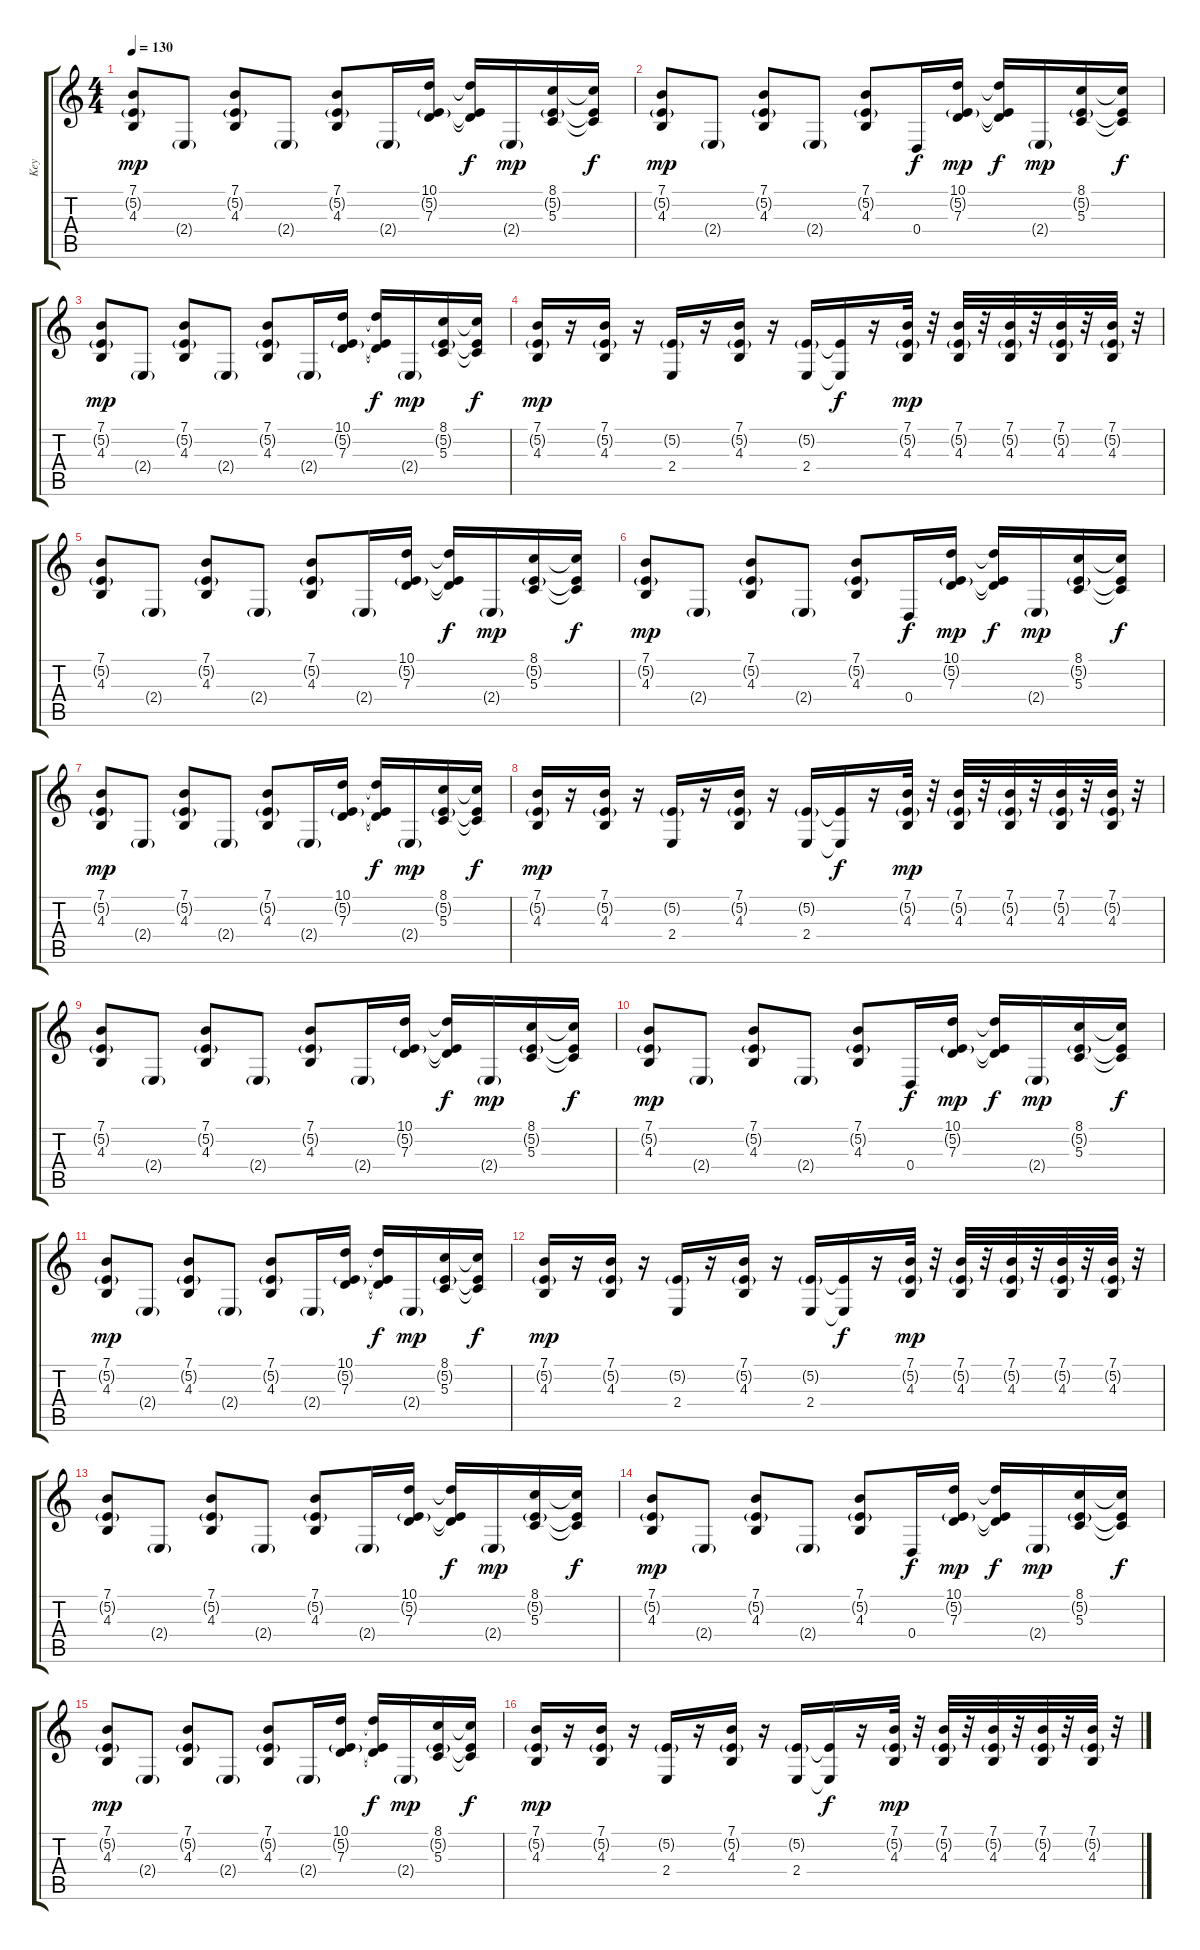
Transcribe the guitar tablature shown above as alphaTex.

\track ("Key" "Key") {instrument lead2sawtooth}
\staff {score tabs}
\tuning (E4 B3 G3 D3 A2 E2) {hide}
\ts (4 4)
\tempo 130
\clef g2
\ks c
(7.1 5.2{g} 4.3).8{dy mp} 2.4{g}.8 (7.1 5.2{g} 4.3).8 2.4{g}.8 (7.1 5.2{g} 4.3).8 2.4{g}.16 (10.1 5.2{g} 7.3).16 (10.1{t} 5.2{t} 7.3{t}).16{dy f} 2.4{g}.16{dy mp} (8.1 5.2{g} 5.3).16 (8.1{t} 5.2{t} 5.3{t}).16{dy f} |
(7.1 5.2{g} 4.3).8{dy mp} 2.4{g}.8 (7.1 5.2{g} 4.3).8 2.4{g}.8 (7.1 5.2{g} 4.3).8 0.4.16{dy f} (10.1 5.2{g} 7.3).16{dy mp} (10.1{t} 5.2{t} 7.3{t}).16{dy f} 2.4{g}.16{dy mp} (8.1 5.2{g} 5.3).16 (8.1{t} 5.2{t} 5.3{t}).16{dy f} |
(7.1 5.2{g} 4.3).8{dy mp} 2.4{g}.8 (7.1 5.2{g} 4.3).8 2.4{g}.8 (7.1 5.2{g} 4.3).8 2.4{g}.16 (10.1 5.2{g} 7.3).16 (10.1{t} 5.2{t} 7.3{t}).16{dy f} 2.4{g}.16{dy mp} (8.1 5.2{g} 5.3).16 (8.1{t} 5.2{t} 5.3{t}).16{dy f} |
(7.1 5.2{g} 4.3).16{dy mp} r.16 (7.1 5.2{g} 4.3).16 r.16 (5.2{g} 2.4).16 r.16 (7.1 5.2{g} 4.3).16 r.16 (5.2{g} 2.4).16 (5.2{t} 2.4{t}).16{dy f} r.16 (7.1 5.2{g} 4.3).32{dy mp} r.32 (7.1 5.2{g} 4.3).32 r.32 (7.1 5.2{g} 4.3).32 r.32 (7.1 5.2{g} 4.3).32 r.32 (7.1 5.2{g} 4.3).32 r.32 |
(7.1 5.2{g} 4.3).8 2.4{g}.8 (7.1 5.2{g} 4.3).8 2.4{g}.8 (7.1 5.2{g} 4.3).8 2.4{g}.16 (10.1 5.2{g} 7.3).16 (10.1{t} 5.2{t} 7.3{t}).16{dy f} 2.4{g}.16{dy mp} (8.1 5.2{g} 5.3).16 (8.1{t} 5.2{t} 5.3{t}).16{dy f} |
(7.1 5.2{g} 4.3).8{dy mp} 2.4{g}.8 (7.1 5.2{g} 4.3).8 2.4{g}.8 (7.1 5.2{g} 4.3).8 0.4.16{dy f} (10.1 5.2{g} 7.3).16{dy mp} (10.1{t} 5.2{t} 7.3{t}).16{dy f} 2.4{g}.16{dy mp} (8.1 5.2{g} 5.3).16 (8.1{t} 5.2{t} 5.3{t}).16{dy f} |
(7.1 5.2{g} 4.3).8{dy mp} 2.4{g}.8 (7.1 5.2{g} 4.3).8 2.4{g}.8 (7.1 5.2{g} 4.3).8 2.4{g}.16 (10.1 5.2{g} 7.3).16 (10.1{t} 5.2{t} 7.3{t}).16{dy f} 2.4{g}.16{dy mp} (8.1 5.2{g} 5.3).16 (8.1{t} 5.2{t} 5.3{t}).16{dy f} |
(7.1 5.2{g} 4.3).16{dy mp} r.16 (7.1 5.2{g} 4.3).16 r.16 (5.2{g} 2.4).16 r.16 (7.1 5.2{g} 4.3).16 r.16 (5.2{g} 2.4).16 (5.2{t} 2.4{t}).16{dy f} r.16 (7.1 5.2{g} 4.3).32{dy mp} r.32 (7.1 5.2{g} 4.3).32 r.32 (7.1 5.2{g} 4.3).32 r.32 (7.1 5.2{g} 4.3).32 r.32 (7.1 5.2{g} 4.3).32 r.32 |
(7.1 5.2{g} 4.3).8 2.4{g}.8 (7.1 5.2{g} 4.3).8 2.4{g}.8 (7.1 5.2{g} 4.3).8 2.4{g}.16 (10.1 5.2{g} 7.3).16 (10.1{t} 5.2{t} 7.3{t}).16{dy f} 2.4{g}.16{dy mp} (8.1 5.2{g} 5.3).16 (8.1{t} 5.2{t} 5.3{t}).16{dy f} |
(7.1 5.2{g} 4.3).8{dy mp} 2.4{g}.8 (7.1 5.2{g} 4.3).8 2.4{g}.8 (7.1 5.2{g} 4.3).8 0.4.16{dy f} (10.1 5.2{g} 7.3).16{dy mp} (10.1{t} 5.2{t} 7.3{t}).16{dy f} 2.4{g}.16{dy mp} (8.1 5.2{g} 5.3).16 (8.1{t} 5.2{t} 5.3{t}).16{dy f} |
(7.1 5.2{g} 4.3).8{dy mp} 2.4{g}.8 (7.1 5.2{g} 4.3).8 2.4{g}.8 (7.1 5.2{g} 4.3).8 2.4{g}.16 (10.1 5.2{g} 7.3).16 (10.1{t} 5.2{t} 7.3{t}).16{dy f} 2.4{g}.16{dy mp} (8.1 5.2{g} 5.3).16 (8.1{t} 5.2{t} 5.3{t}).16{dy f} |
(7.1 5.2{g} 4.3).16{dy mp} r.16 (7.1 5.2{g} 4.3).16 r.16 (5.2{g} 2.4).16 r.16 (7.1 5.2{g} 4.3).16 r.16 (5.2{g} 2.4).16 (5.2{t} 2.4{t}).16{dy f} r.16 (7.1 5.2{g} 4.3).32{dy mp} r.32 (7.1 5.2{g} 4.3).32 r.32 (7.1 5.2{g} 4.3).32 r.32 (7.1 5.2{g} 4.3).32 r.32 (7.1 5.2{g} 4.3).32 r.32 |
(7.1 5.2{g} 4.3).8 2.4{g}.8 (7.1 5.2{g} 4.3).8 2.4{g}.8 (7.1 5.2{g} 4.3).8 2.4{g}.16 (10.1 5.2{g} 7.3).16 (10.1{t} 5.2{t} 7.3{t}).16{dy f} 2.4{g}.16{dy mp} (8.1 5.2{g} 5.3).16 (8.1{t} 5.2{t} 5.3{t}).16{dy f} |
(7.1 5.2{g} 4.3).8{dy mp} 2.4{g}.8 (7.1 5.2{g} 4.3).8 2.4{g}.8 (7.1 5.2{g} 4.3).8 0.4.16{dy f} (10.1 5.2{g} 7.3).16{dy mp} (10.1{t} 5.2{t} 7.3{t}).16{dy f} 2.4{g}.16{dy mp} (8.1 5.2{g} 5.3).16 (8.1{t} 5.2{t} 5.3{t}).16{dy f} |
(7.1 5.2{g} 4.3).8{dy mp} 2.4{g}.8 (7.1 5.2{g} 4.3).8 2.4{g}.8 (7.1 5.2{g} 4.3).8 2.4{g}.16 (10.1 5.2{g} 7.3).16 (10.1{t} 5.2{t} 7.3{t}).16{dy f} 2.4{g}.16{dy mp} (8.1 5.2{g} 5.3).16 (8.1{t} 5.2{t} 5.3{t}).16{dy f} |
(7.1 5.2{g} 4.3).16{dy mp} r.16 (7.1 5.2{g} 4.3).16 r.16 (5.2{g} 2.4).16 r.16 (7.1 5.2{g} 4.3).16 r.16 (5.2{g} 2.4).16 (5.2{t} 2.4{t}).16{dy f} r.16 (7.1 5.2{g} 4.3).32{dy mp} r.32 (7.1 5.2{g} 4.3).32 r.32 (7.1 5.2{g} 4.3).32 r.32 (7.1 5.2{g} 4.3).32 r.32 (7.1 5.2{g} 4.3).32 r.32
